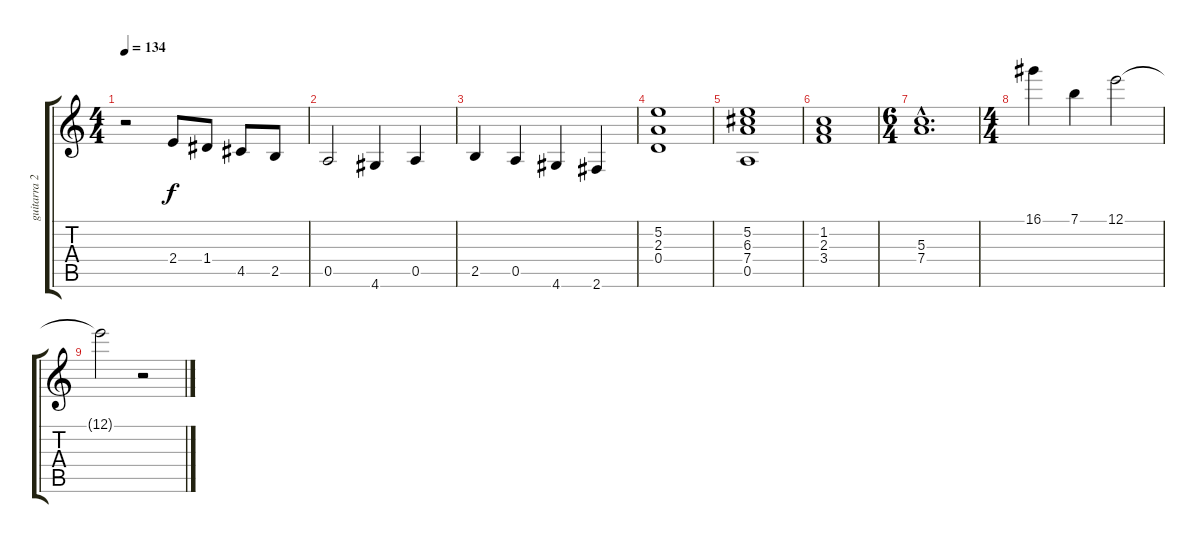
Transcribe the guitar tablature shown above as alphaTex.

\track ("guitarra 2" "guitarra 2") {instrument distortionguitar}
\staff {score tabs}
\tuning (E4 B3 G3 D3 A2 E2) {hide}
\ts (4 4)
\tempo 134
\clef g2
\ks c
r.2{dy f} 2.4.8 1.4.8 4.5.8 2.5.8 |
0.5.2 4.6.4 0.5.4 |
2.5.4 0.5.4 4.6.4 2.6.4 |
(5.2 2.3 0.4).1 |
(5.2 6.3 7.4 0.5).1 |
(1.2 2.3 3.4).1 |
\ts (6 4)
(5.3{hac} 7.4{hac}).1{d} |
\ts (4 4)
16.1.4 7.1.4 12.1.2 |
12.1{t}.2 r.2
